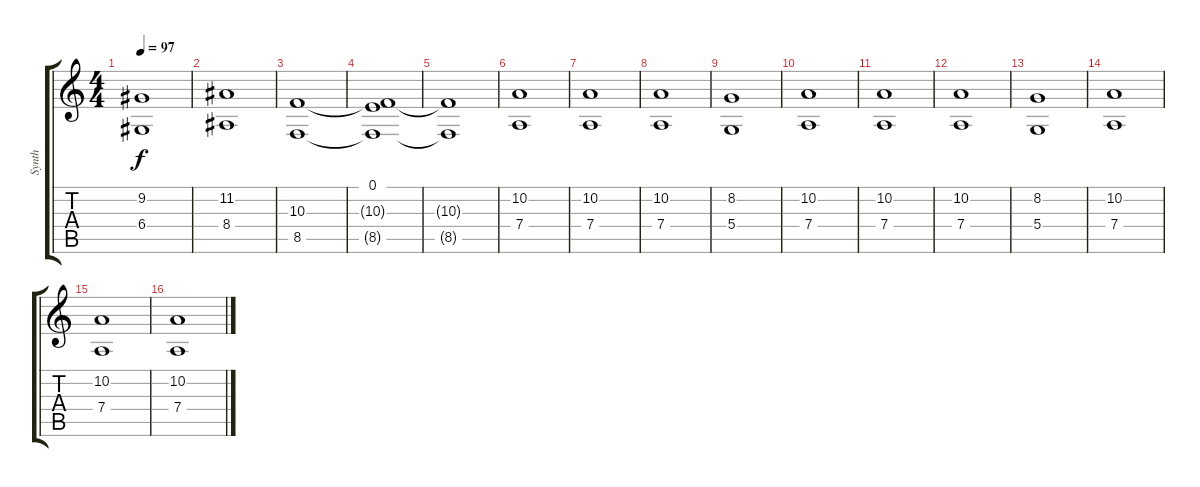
\track ("Synth" "Synth") {instrument synthstrings1}
\staff {score tabs}
\tuning (E4 B3 G3 D3 A2 E2) {hide}
\ts (4 4)
\tempo 97
\clef g2
\ks c
(9.2 6.4).1{dy f} |
(11.2 8.4).1 |
(10.3 8.5).1 |
(0.1 10.3{t} 8.5{t}).1{volume 7} |
(10.3{t} 8.5{t}).1 |
(10.2 7.4).1 |
(10.2 7.4).1 |
(10.2 7.4).1 |
(8.2 5.4).1 |
(10.2 7.4).1 |
(10.2 7.4).1 |
(10.2 7.4).1 |
(8.2 5.4).1 |
(10.2 7.4).1 |
(10.2 7.4).1 |
(10.2 7.4).1
